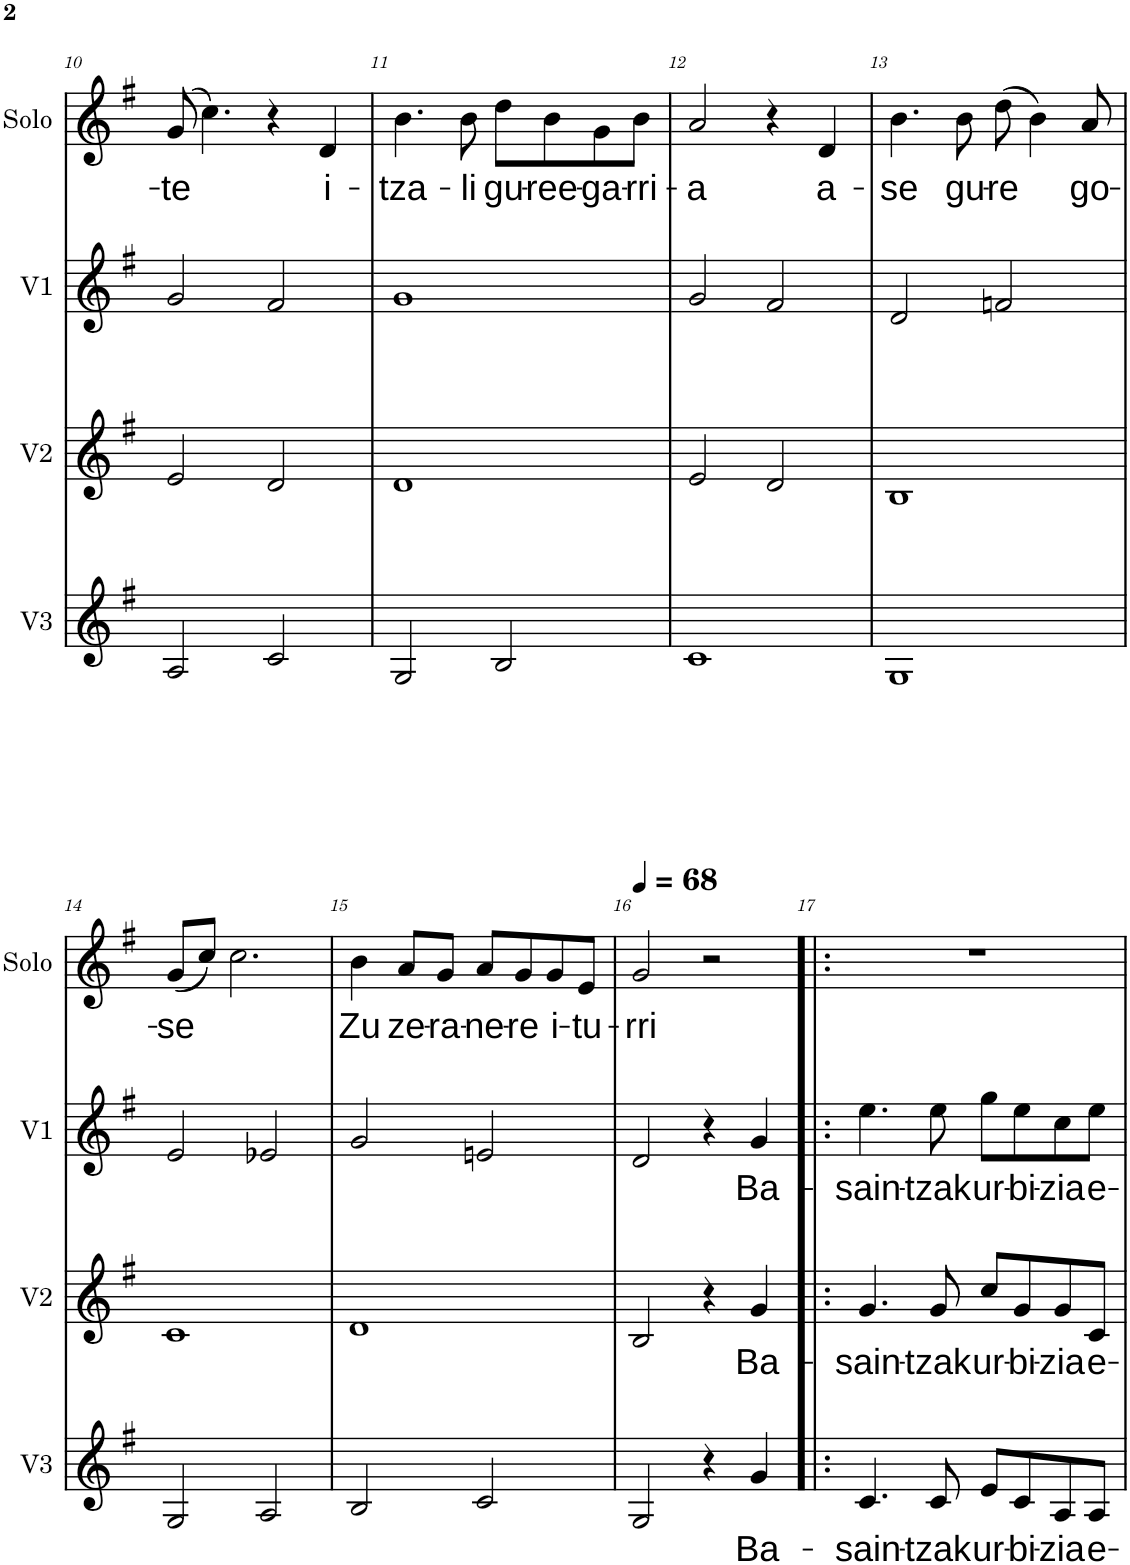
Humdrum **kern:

**kern	**text	**kern	**text	**kern	**text	**kern	**text
*part4	*part4	*part3	*part3	*part2	*part2	*part1	*part1
*staff4	*staff4	*staff3	*staff3	*staff2	*staff2	*staff1	*staff1
*I"Voix 3	*	*I"Voix 2	*	*I"Voix 1	*	*I"Solo	*
*I'V3	*	*I'V2	*	*I'V1	*	*I'Solo	*
!!LO:PB:g=z
*clefG2	*	*clefG2	*	*clefG2	*	*clefG2	*
*k[f#]	*	*k[f#]	*	*k[f#]	*	*k[f#]	*
*M4/4	*	*M4/4	*	*M4/4	*	*M4/4	*
=10	=10	=10	=10	=10	=10	=10	=10
!	!	!	!	!	!	!	!LO:LY:b
2A/	.	2e/	.	2g/	.	(8g/	-te
.	.	.	.	.	.	4.cc\)	.
2c/	.	2d/	.	2f#/	.	4r	.
!	!	!	!	!	!	!	!LO:LY:b
.	.	.	.	.	.	4d/	i-
=11	=11	=11	=11	=11	=11	=11	=11
!	!	!	!	!	!	!	!LO:LY:b
2G/	.	1d	.	1g	.	4.b\	-tza-
!	!	!	!	!	!	!	!LO:LY:b
.	.	.	.	.	.	8b\	-li
!	!	!	!	!	!	!	!LO:LY:b
2B/	.	.	.	.	.	8dd\L	gu-
!	!	!	!	!	!	!	!LO:LY:b
.	.	.	.	.	.	8b\	-ree-
!	!	!	!	!	!	!	!LO:LY:b
.	.	.	.	.	.	8g\	-ga-
!	!	!	!	!	!	!	!LO:LY:b
.	.	.	.	.	.	8b\J	-rri-
=12	=12	=12	=12	=12	=12	=12	=12
!	!	!	!	!	!	!	!LO:LY:b
1c	.	2e/	.	2g/	.	2a/	-a
.	.	2d/	.	2f#/	.	4r	.
!	!	!	!	!	!	!	!LO:LY:b
.	.	.	.	.	.	4d/	a-
=13	=13	=13	=13	=13	=13	=13	=13
!	!	!	!	!	!	!	!LO:LY:b
1G	.	1B	.	2d/	.	4.b\	-se
!	!	!	!	!	!	!	!LO:LY:b
.	.	.	.	.	.	8b\	gu-
!	!	!	!	!	!	!	!LO:LY:b
.	.	.	.	2fn/	.	(8dd\	-re
.	.	.	.	.	.	4b\)	.
!	!	!	!	!	!	!	!LO:LY:b
.	.	.	.	.	.	8a/	go-
!!LO:LB:g=z
=14	=14	=14	=14	=14	=14	=14	=14
!	!	!	!	!	!	!	!LO:LY:b
2G/	.	1c	.	2e/	.	(8g/L	-se
.	.	.	.	.	.	8cc/J)	.
.	.	.	.	.	.	2.cc\	.
2A/	.	.	.	2e-X/	.	.	.
=15	=15	=15	=15	=15	=15	=15	=15
!	!	!	!	!	!	!	!LO:LY:b
2B/	.	1d	.	2g/	.	4b\	Zu
!	!	!	!	!	!	!	!LO:LY:b
.	.	.	.	.	.	8a/L	ze-
!	!	!	!	!	!	!	!LO:LY:b
.	.	.	.	.	.	8g/J	-ra-
!	!	!	!	!	!	!	!LO:LY:b
2c/	.	.	.	2en/	.	8a/L	-ne-
!	!	!	!	!	!	!	!LO:LY:b
.	.	.	.	.	.	8g/	-re
!	!	!	!	!	!	!	!LO:LY:b
.	.	.	.	.	.	8g/	i-
!	!	!	!	!	!	!	!LO:LY:b
.	.	.	.	.	.	8e/J	-tu-
=16	=16	=16	=16	=16	=16	=16	=16
*	*	*	*	*	*	*MM68	*
!	!	!	!	!	!	!	!LO:LY:b
2G/	.	2B/	.	2d/	.	2g/	-rri
4r	.	4r	.	4r	.	2r	.
!	!LO:LY:b	!	!LO:LY:b	!	!LO:LY:b	!	!
4g/	Ba-	4g/	Ba-	4g/	Ba-	.	.
=17!|:	=17!|:	=17!|:	=17!|:	=17!|:	=17!|:	=17!|:	=17!|:
!	!LO:LY:b	!	!LO:LY:b	!	!LO:LY:b	!	!
4.c/	-sain-	4.g/	-sain-	4.ee\	-sain-	1r	.
!	!LO:LY:b	!	!LO:LY:b	!	!LO:LY:b	!	!
8c/	-tzak	8g/	-tzak	8ee\	-tzak	.	.
!	!LO:LY:b	!	!LO:LY:b	!	!LO:LY:b	!	!
8e/L	ur-	8cc/L	ur-	8gg\L	ur-	.	.
!	!LO:LY:b	!	!LO:LY:b	!	!LO:LY:b	!	!
8c/	-bi-	8g/	-bi-	8ee\	-bi-	.	.
!	!LO:LY:b	!	!LO:LY:b	!	!LO:LY:b	!	!
8A/	-zia	8g/	-zia	8cc\	-zia	.	.
!	!LO:LY:b	!	!LO:LY:b	!	!LO:LY:b	!	!
8A/J	e-	8c/J	e-	8ee\J	e-	.	.
=	=	=	=	=	=	=	=
*-	*-	*-	*-	*-	*-	*-	*-
